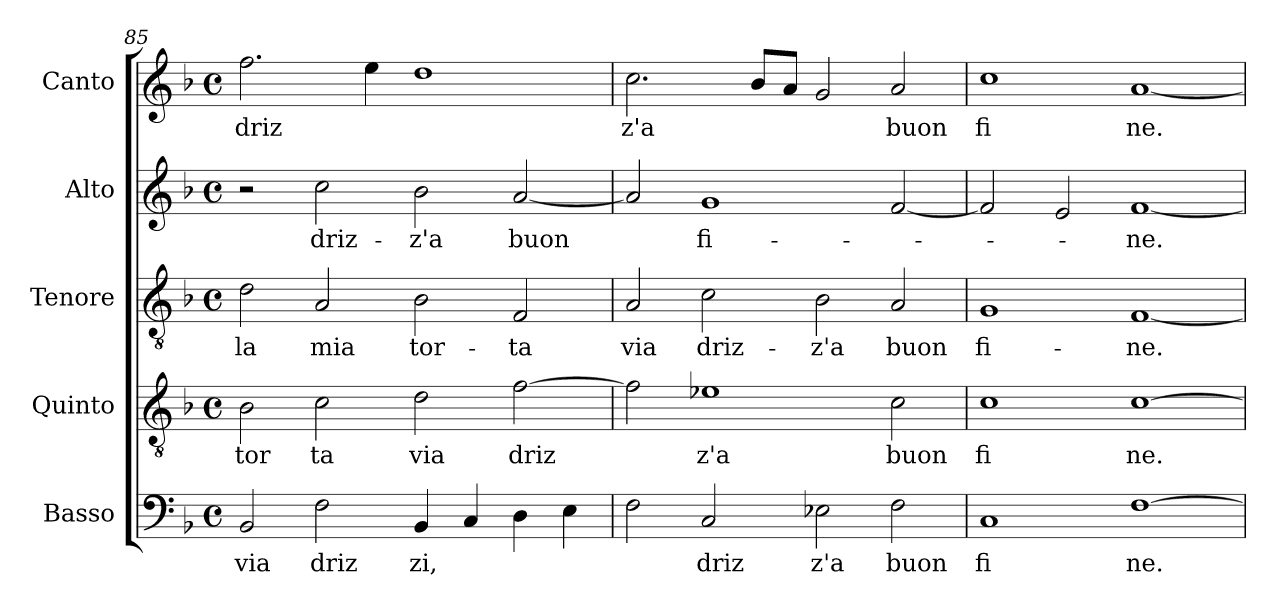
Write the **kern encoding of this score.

**kern	**text	**kern	**text	**kern	**text	**kern	**text	**kern	**text
*part5	*part5	*part4	*part4	*part3	*part3	*part2	*part2	*part1	*part1
*staff5	*staff5	*staff4	*staff4	*staff3	*staff3	*staff2	*staff2	*staff1	*staff1
*I"Basso	*	*I"Quinto	*	*I"Tenore	*	*I"Alto	*	*I"Canto	*
*clefF4	*	*clefGv2	*	*clefGv2	*	*clefG2	*	*clefG2	*
*k[b-]	*	*k[b-]	*	*k[b-]	*	*k[b-]	*	*k[b-]	*
*F:	*	*F:	*	*F:	*	*F:	*	*F:	*
*M4/4	*	*M4/4	*	*M4/4	*	*M4/4	*	*M4/4	*
*met(c)	*	*met(c)	*	*met(c)	*	*met(c)	*	*met(c)	*
=85	=85	=85	=85	=85	=85	=85	=85	=85	=85
!	!LO:LY:b:cj	!	!LO:LY:b:cj	!	!LO:LY:b:cj	!	!	!	!LO:LY:b
2BB-/	via	2B-\	tor	2d\	la	2r	.	2.ff\	driz
!	!LO:LY:b:cj	!	!LO:LY:b:cj	!	!LO:LY:b:cj	!	!LO:LY:b:cj	!	!
2F\	driz	2c\	ta	2A/	mia	2cc\	driz-	.	.
.	.	.	.	.	.	.	.	4ee\	.
!	!LO:LY:b:cj	!	!LO:LY:b:cj	!	!LO:LY:b:cj	!	!LO:LY:b:cj	!	!
4BB-/	zi,	2d\	via	2B-\	tor-	2b-\	-z'a	1dd	.
4C/	.	.	.	.	.	.	.	.	.
!	!	!	!LO:LY:b	!	!LO:LY:b:cj	!	!LO:LY:b	!	!
4D\	.	[>2f\	driz	2F/	-ta	[<2a/	buon	.	.
4E\	.	.	.	.	.	.	.	.	.
=86	=86	=86	=86	=86	=86	=86	=86	=86	=86
!	!	!	!	!	!LO:LY:b:cj	!	!	!	!LO:LY:b
2F\	.	2f\]	.	2A/	via	2a/]	.	2.cc\	z'a
!	!LO:LY:b:cj	!	!LO:LY:b:cj	!	!LO:LY:b:cj	!	!LO:LY:b:cj	!	!
2C/	driz	1e-X	z'a	2c\	driz-	1g	fi-	.	.
.	.	.	.	.	.	.	.	8b-/L	.
.	.	.	.	.	.	.	.	8a/J	.
!	!LO:LY:b:cj	!	!	!	!LO:LY:b:cj	!	!	!	!
2E-X\	z'a	.	.	2B-\	-z'a	.	.	2g/	.
!	!LO:LY:b:cj	!	!LO:LY:b:cj	!	!LO:LY:b:cj	!	!	!	!LO:LY:b:cj
2F\	buon	2c\	buon	2A/	buon	[<2f/	.	2a/	buon
=87	=87	=87	=87	=87	=87	=87	=87	=87	=87
!	!LO:LY:b:cj	!	!LO:LY:b:cj	!	!LO:LY:b:cj	!	!	!	!LO:LY:b:cj
1C	fi	1c	fi	1G	fi-	2f/]	.	1cc	fi
.	.	.	.	.	.	2e/	.	.	.
!	!LO:LY:b:cj	!	!LO:LY:b:cj	!	!LO:LY:b:cj	!	!LO:LY:b:cj	!	!LO:LY:b:cj
[>1F	ne.	[>1c	ne.	[<1F	-ne.	[<1f	-ne.	[<1a	ne.
=	=	=	=	=	=	=	=	=	=
*-	*-	*-	*-	*-	*-	*-	*-	*-	*-
